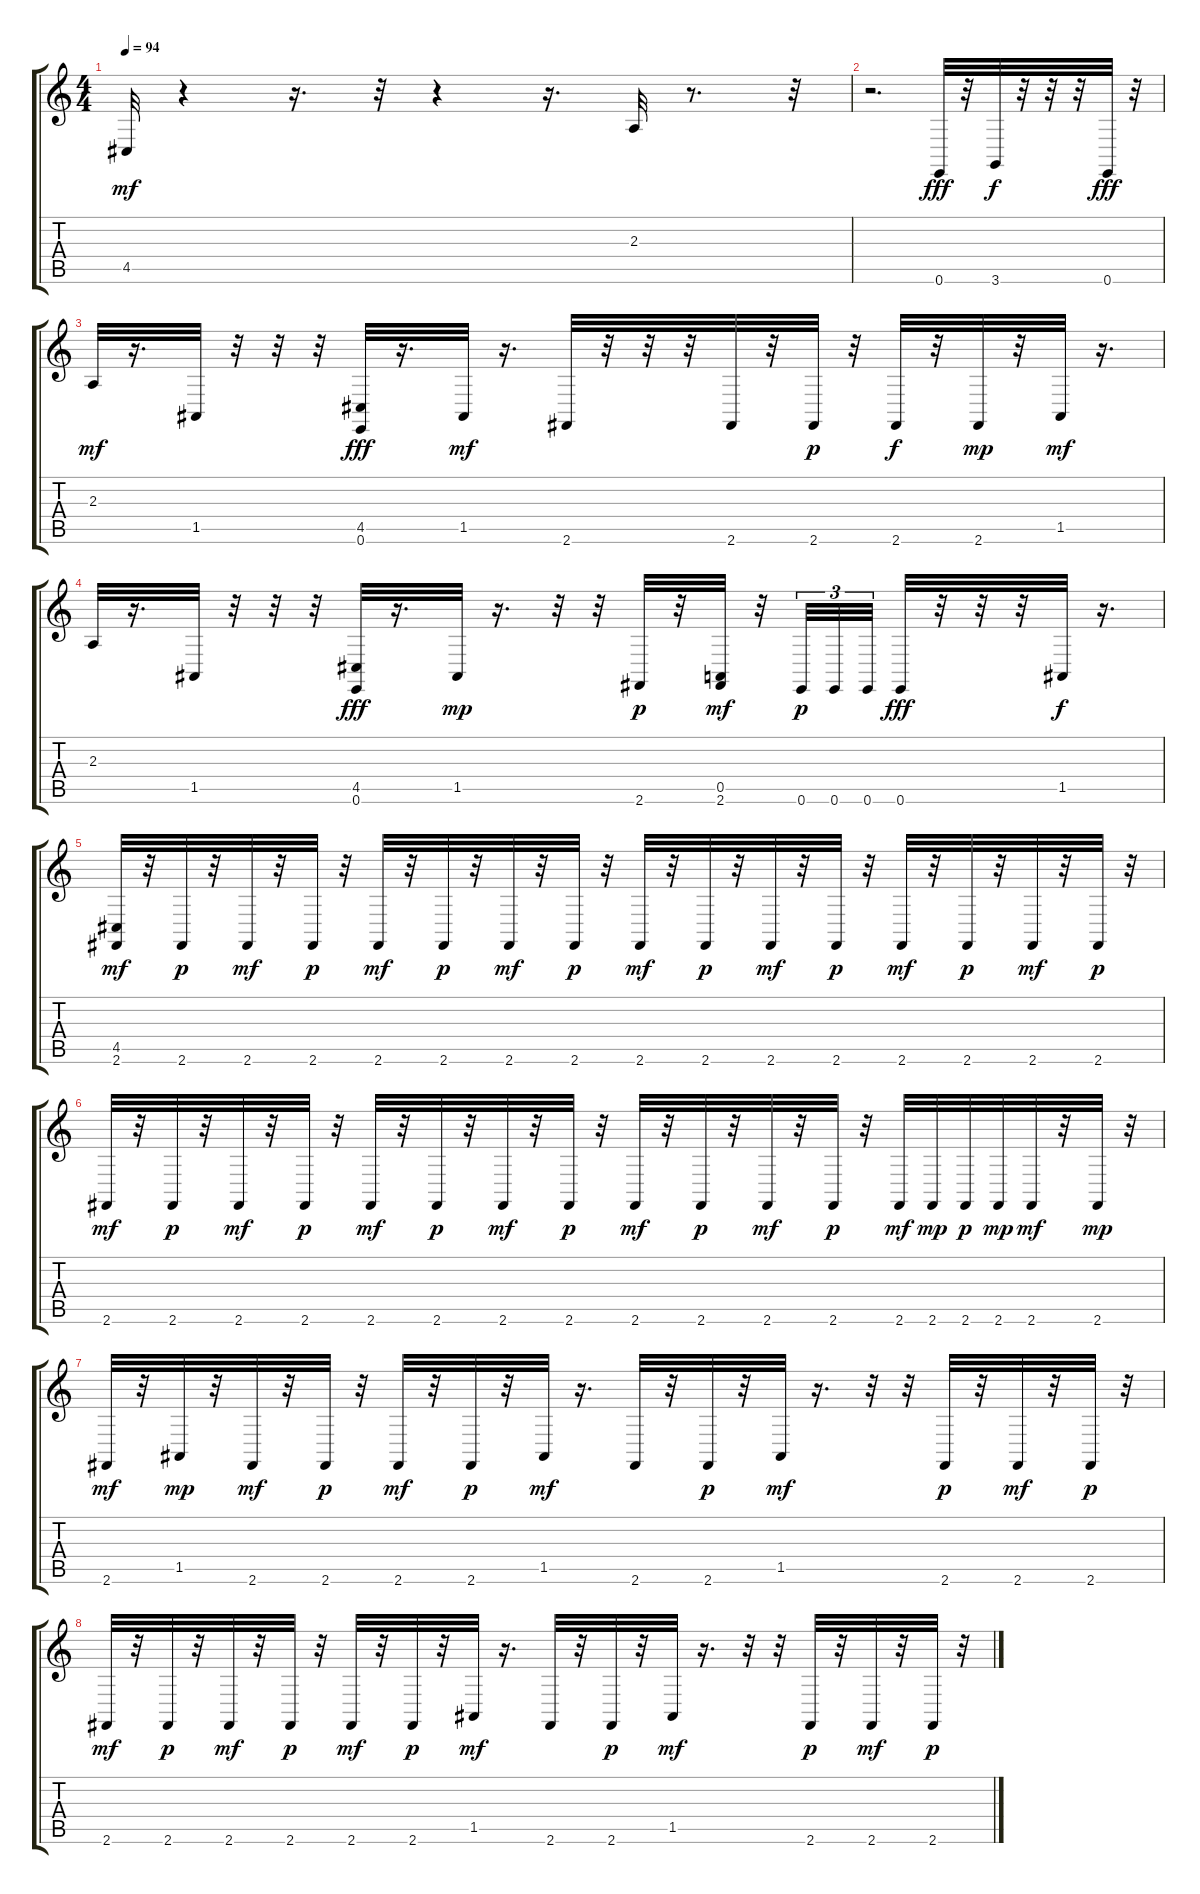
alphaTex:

\track "" {instrument acousticgrandpiano}
\staff {score tabs}
\tuning (E4 B3 G3 D3 A2 E2) {hide}
\ts (4 4)
\tempo 94
\clef g2
\ks c
4.5.32{dy mf} r.4 r.16{d} r.32 r.4 r.16{d} 2.3.32 r.8{d} r.32 |
r.2{d} 0.6.32{dy fff} r.32 3.6.32{dy f} r.32 r.32 r.32 0.6.32{dy fff} r.32 |
2.3.32{dy mf} r.16{d} 1.5.32 r.32 r.32 r.32 (4.5 0.6).32{dy fff} r.16{d} 1.5.32{dy mf} r.16{d} 2.6.32 r.32 r.32 r.32 2.6.32 r.32 2.6.32{dy p} r.32 2.6.32{dy f} r.32 2.6.32{dy mp} r.32 1.5.32{dy mf} r.16{d} |
2.3.32 r.16{d} 1.5.32 r.32 r.32 r.32 (4.5 0.6).32{dy fff} r.16{d} 1.5.32{dy mp} r.16{d} r.32 r.32 2.6.32{dy p} r.32 (0.5 2.6).32{dy mf} r.32 0.6.32{tu (3 2) dy p} 0.6.32{tu (3 2)} 0.6.32{tu (3 2)} 0.6.32{dy fff} r.32 r.32 r.32 1.5.32{dy f} r.16{d} |
(4.5 2.6).32{dy mf} r.32 2.6.32{dy p} r.32 2.6.32{dy mf} r.32 2.6.32{dy p} r.32 2.6.32{dy mf} r.32 2.6.32{dy p} r.32 2.6.32{dy mf} r.32 2.6.32{dy p} r.32 2.6.32{dy mf} r.32 2.6.32{dy p} r.32 2.6.32{dy mf} r.32 2.6.32{dy p} r.32 2.6.32{dy mf} r.32 2.6.32{dy p} r.32 2.6.32{dy mf} r.32 2.6.32{dy p} r.32 |
2.6.32{dy mf} r.32 2.6.32{dy p} r.32 2.6.32{dy mf} r.32 2.6.32{dy p} r.32 2.6.32{dy mf} r.32 2.6.32{dy p} r.32 2.6.32{dy mf} r.32 2.6.32{dy p} r.32 2.6.32{dy mf} r.32 2.6.32{dy p} r.32 2.6.32{dy mf} r.32 2.6.32{dy p} r.32 2.6.32{dy mf} 2.6.32{dy mp} 2.6.32{dy p} 2.6.32{dy mp} 2.6.32{dy mf} r.32 2.6.32{dy mp} r.32 |
2.6.32{dy mf} r.32 1.5.32{dy mp} r.32 2.6.32{dy mf} r.32 2.6.32{dy p} r.32 2.6.32{dy mf} r.32 2.6.32{dy p} r.32 1.5.32{dy mf} r.16{d} 2.6.32 r.32 2.6.32{dy p} r.32 1.5.32{dy mf} r.16{d} r.32 r.32 2.6.32{dy p} r.32 2.6.32{dy mf} r.32 2.6.32{dy p} r.32 |
2.6.32{dy mf} r.32 2.6.32{dy p} r.32 2.6.32{dy mf} r.32 2.6.32{dy p} r.32 2.6.32{dy mf} r.32 2.6.32{dy p} r.32 1.5.32{dy mf} r.16{d} 2.6.32 r.32 2.6.32{dy p} r.32 1.5.32{dy mf} r.16{d} r.32 r.32 2.6.32{dy p} r.32 2.6.32{dy mf} r.32 2.6.32{dy p} r.32
